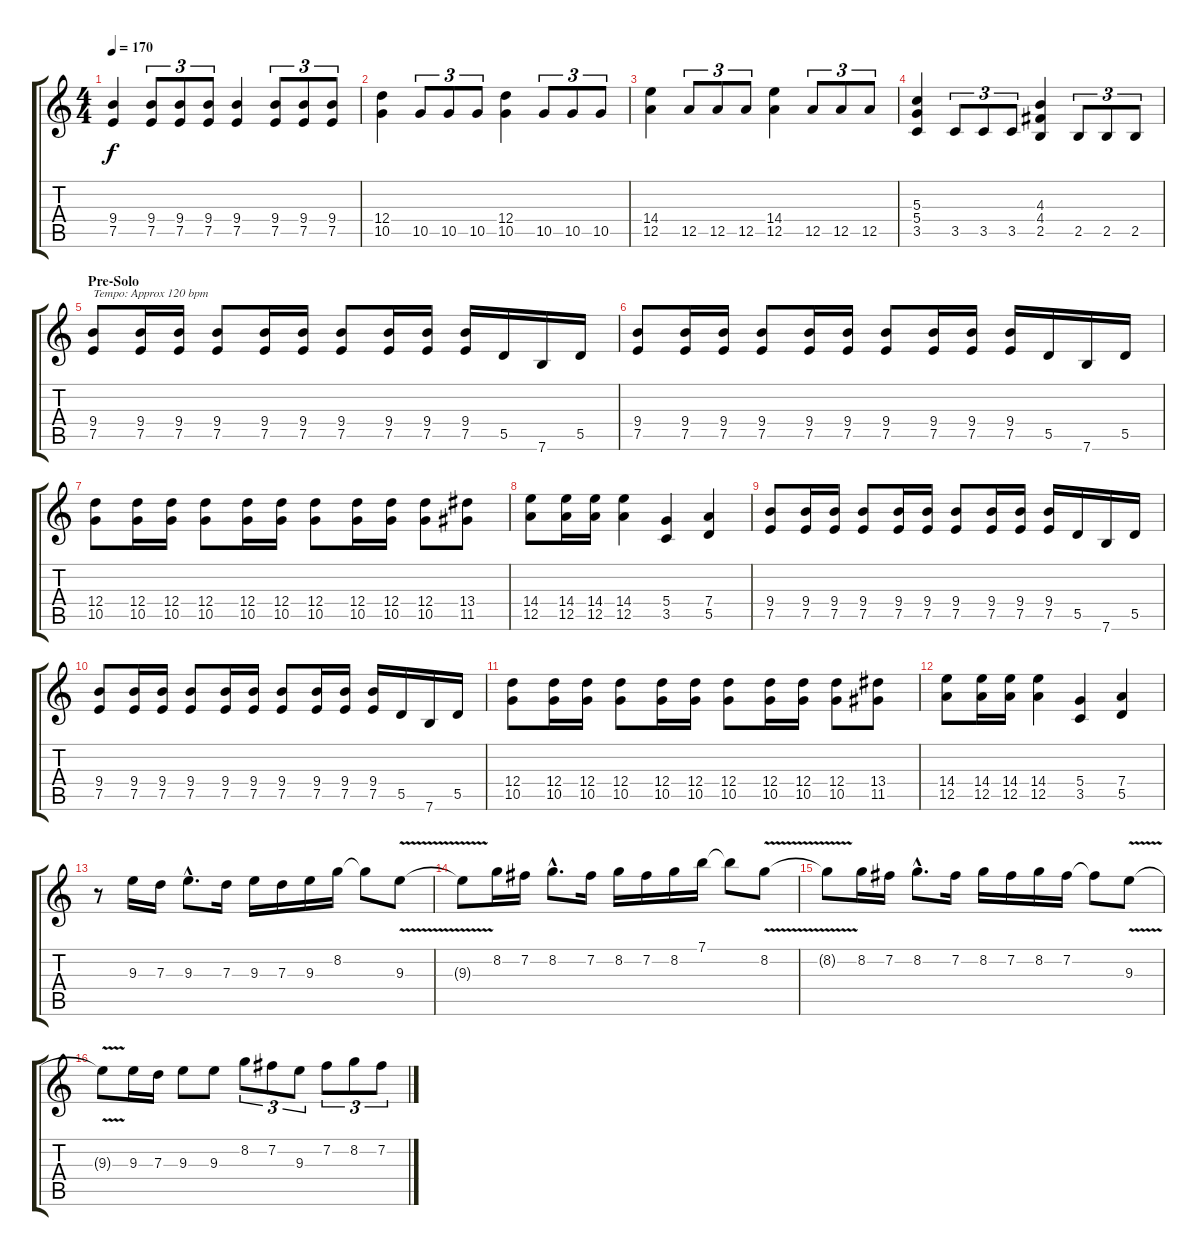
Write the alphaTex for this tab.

\track "" {instrument distortionguitar}
\staff {score tabs}
\tuning (E4 B3 G3 D3 A2 E2) {hide}
\ts (4 4)
\tempo 170
\clef g2
\ks c
(9.4 7.5).4{dy f} (9.4 7.5).8{tu (3 2)} (9.4 7.5).8{tu (3 2)} (9.4 7.5).8{tu (3 2)} (9.4 7.5).4 (9.4 7.5).8{tu (3 2)} (9.4 7.5).8{tu (3 2)} (9.4 7.5).8{tu (3 2)} |
(12.4 10.5).4 10.5.8{tu (3 2)} 10.5.8{tu (3 2)} 10.5.8{tu (3 2)} (12.4 10.5).4 10.5.8{tu (3 2)} 10.5.8{tu (3 2)} 10.5.8{tu (3 2)} |
(14.4 12.5).4 12.5.8{tu (3 2)} 12.5.8{tu (3 2)} 12.5.8{tu (3 2)} (14.4 12.5).4 12.5.8{tu (3 2)} 12.5.8{tu (3 2)} 12.5.8{tu (3 2)} |
(5.3 5.4 3.5).4 3.5.8{tu (3 2)} 3.5.8{tu (3 2)} 3.5.8{tu (3 2)} (4.3 4.4 2.5).4 2.5.8{tu (3 2)} 2.5.8{tu (3 2)} 2.5.8{tu (3 2)} |
\section ("" "Pre-Solo")
(9.4 7.5).8{txt "Tempo: Approx 120 bpm"} (9.4 7.5).16 (9.4 7.5).16 (9.4 7.5).8 (9.4 7.5).16 (9.4 7.5).16 (9.4 7.5).8 (9.4 7.5).16 (9.4 7.5).16 (9.4 7.5).16 5.5.16 7.6.16 5.5.16 |
(9.4 7.5).8 (9.4 7.5).16 (9.4 7.5).16 (9.4 7.5).8 (9.4 7.5).16 (9.4 7.5).16 (9.4 7.5).8 (9.4 7.5).16 (9.4 7.5).16 (9.4 7.5).16 5.5.16 7.6.16 5.5.16 |
(12.4 10.5).8 (12.4 10.5).16 (12.4 10.5).16 (12.4 10.5).8 (12.4 10.5).16 (12.4 10.5).16 (12.4 10.5).8 (12.4 10.5).16 (12.4 10.5).16 (12.4 10.5).8 (13.4 11.5).8 |
(14.4 12.5).8 (14.4 12.5).16 (14.4 12.5).16 (14.4 12.5).4 (5.4 3.5).4 (7.4 5.5).4 |
(9.4 7.5).8 (9.4 7.5).16 (9.4 7.5).16 (9.4 7.5).8 (9.4 7.5).16 (9.4 7.5).16 (9.4 7.5).8 (9.4 7.5).16 (9.4 7.5).16 (9.4 7.5).16 5.5.16 7.6.16 5.5.16 |
(9.4 7.5).8 (9.4 7.5).16 (9.4 7.5).16 (9.4 7.5).8 (9.4 7.5).16 (9.4 7.5).16 (9.4 7.5).8 (9.4 7.5).16 (9.4 7.5).16 (9.4 7.5).16 5.5.16 7.6.16 5.5.16 |
(12.4 10.5).8 (12.4 10.5).16 (12.4 10.5).16 (12.4 10.5).8 (12.4 10.5).16 (12.4 10.5).16 (12.4 10.5).8 (12.4 10.5).16 (12.4 10.5).16 (12.4 10.5).8 (13.4 11.5).8 |
(14.4 12.5).8 (14.4 12.5).16 (14.4 12.5).16 (14.4 12.5).4 (5.4 3.5).4 (7.4 5.5).4 |
r.8 9.3.16 7.3.16 9.3{hac}.8{d} 7.3.16 9.3.16 7.3.16 9.3.16 8.2.16 8.2{t}.8 9.3{v}.8 |
9.3{t}.8 8.2.16 7.2.16 8.2{hac}.8{d} 7.2.16 8.2.16 7.2.16 8.2.16 7.1.16 7.1{t}.8 8.2{v}.8 |
8.2{t}.8 8.2.16 7.2.16 8.2{hac}.8{d} 7.2.16 8.2.16 7.2.16 8.2.16 7.2.16 7.2{t}.8 9.3{v}.8 |
9.3{t}.8 9.3.16 7.3.16 9.3.8 9.3.8 8.2.8{tu (3 2)} 7.2.8{tu (3 2)} 9.3.8{tu (3 2)} 7.2.8{tu (3 2)} 8.2.8{tu (3 2)} 7.2.8{tu (3 2)}
